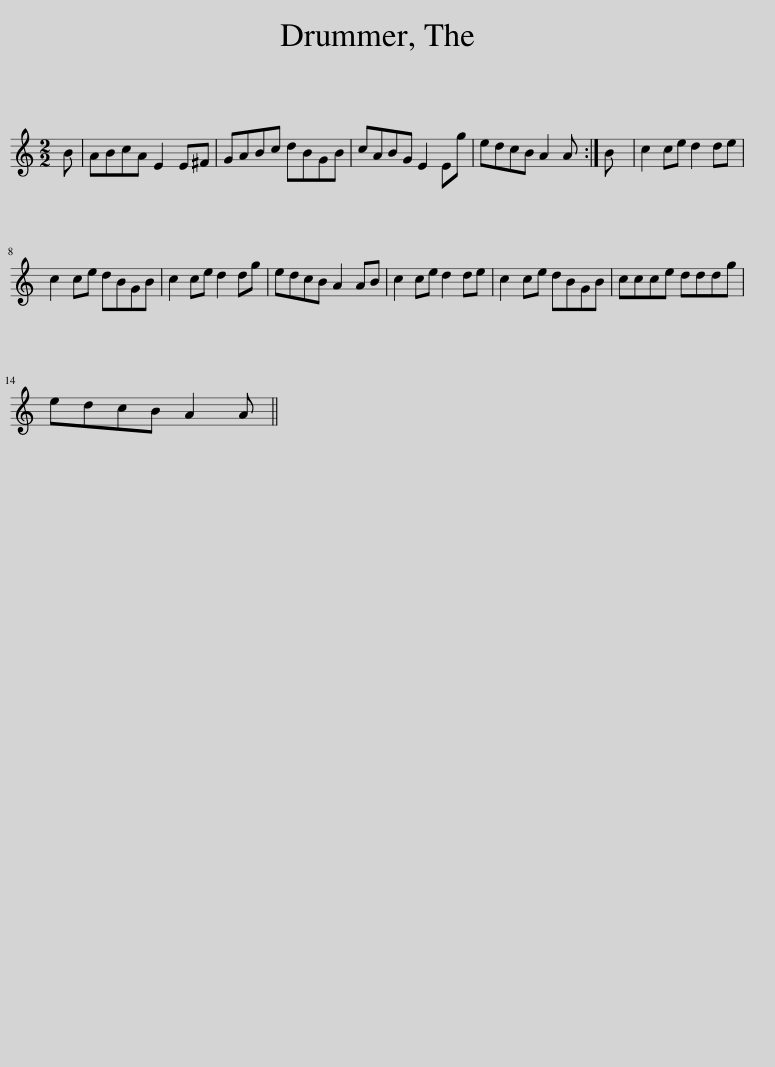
X:1
L:1/8
M:2/2
I:linebreak $
K:C
V:1 treble
V:1
 B | ABcA E2 E^F | GABc dBGB | cABG E2 Eg | edcB A2 A :| %5
 B | c2 ce d2 de |$ c2 ce dBGB | c2 ce d2 dg | edcB A2 AB | %10
 c2 ce d2 de | c2 ce dBGB | ccce dddg |$ edcB A2 A || %14
